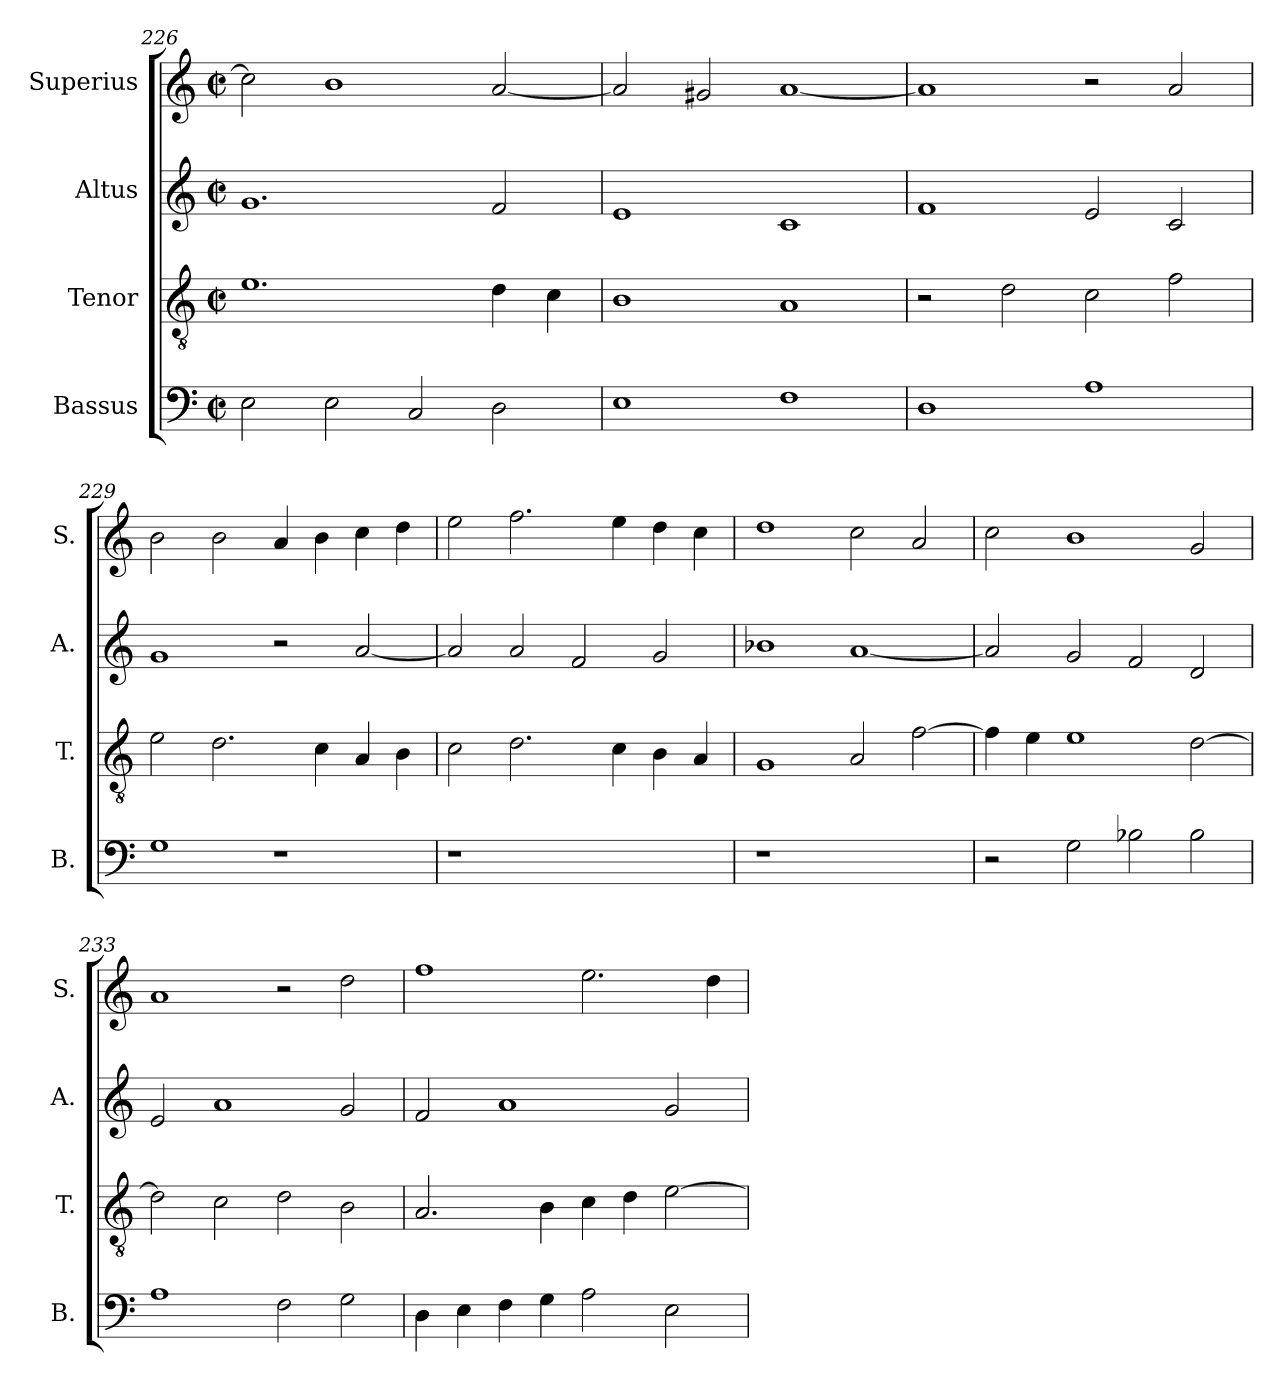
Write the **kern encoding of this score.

**kern	**kern	**kern	**kern
*part4	*part3	*part2	*part1
*staff4	*staff3	*staff2	*staff1
*I"Bassus	*I"Tenor	*I"Altus	*I"Superius
*I'B.	*I'T.	*I'A.	*I'S.
*clefF4	*clefGv2	*clefG2	*clefG2
*	*ITrd7c12	*	*
*k[]	*k[]	*k[]	*k[]
*C:	*C:	*C:	*C:
*M2/2	*M2/2	*M2/2	*M2/2
*met(c|)	*met(c|)	*met(c|)	*met(c|)
=226	=226	=226	=226
2Ei\	1.Ei	1.gi	2cci\]
2Ei\	.	.	1bi
2Ci/	.	.	.
2Di\	4Di\	2fi/	[<2ai/
.	4Ci\	.	.
!!LO:PB:g=z
=227	=227	=227	=227
1Ei	1BBi	1ei	2ai/]
.	.	.	2g#Xi/
1Fi	1AAi	1ci	[<1ai
=228	=228	=228	=228
1Di	2r	1fi	1ai]
.	2Di\	.	.
1Ai	2Ci\	2ei/	2r
.	2Fi\	2ci/	2ai/
=229	=229	=229	=229
1Gi	2Ei\	1gi	2bi\
.	2.Di\	.	2bi\
1r	.	2r	4ai/
.	4Ci\	.	4bi\
.	4AAi/	[<2ai/	4cci\
.	4BBi\	.	4ddi\
=230	=230	=230	=230
!LO:N:vis=1	!	!	!
1r	2Ci\	2ai/]	2eei\
.	2.Di\	2ai/	2.ffi\
1ryy	.	2fi/	.
.	4Ci\	.	4eei\
.	4BBi\	2gi/	4ddi\
.	4AAi/	.	4cci\
=231	=231	=231	=231
!LO:N:vis=1	!	!	!
1r	1GGi	1b-Xi	1ddi
1ryy	2AAi/	[<1ai	2cci\
.	[>2Fi\	.	2ai/
!!LO:LB:g=z
=232	=232	=232	=232
2r	4Fi\]	2ai/]	2cci\
.	4Ei\	.	.
2Gi\	1Ei	2gi/	1bi
2B-Xi\	.	2fi/	.
2B-i\	[>2Di\	2di/	2gi/
=233	=233	=233	=233
1Ai	2Di\]	2ei/	1ai
.	2Ci\	1ai	.
2Fi\	2Di\	.	2r
2Gi\	2BBi\	2gi/	2ddi\
=234	=234	=234	=234
4Di\	2.AAi/	2fi/	1ffi
4Ei\	.	.	.
4Fi\	.	1ai	.
4Gi\	4BBi\	.	.
2Ai\	4Ci\	.	2.eei\
.	4Di\	.	.
2Ei\	[>2Ei\	2gi/	.
.	.	.	4ddi\
=	=	=	=
*-	*-	*-	*-
